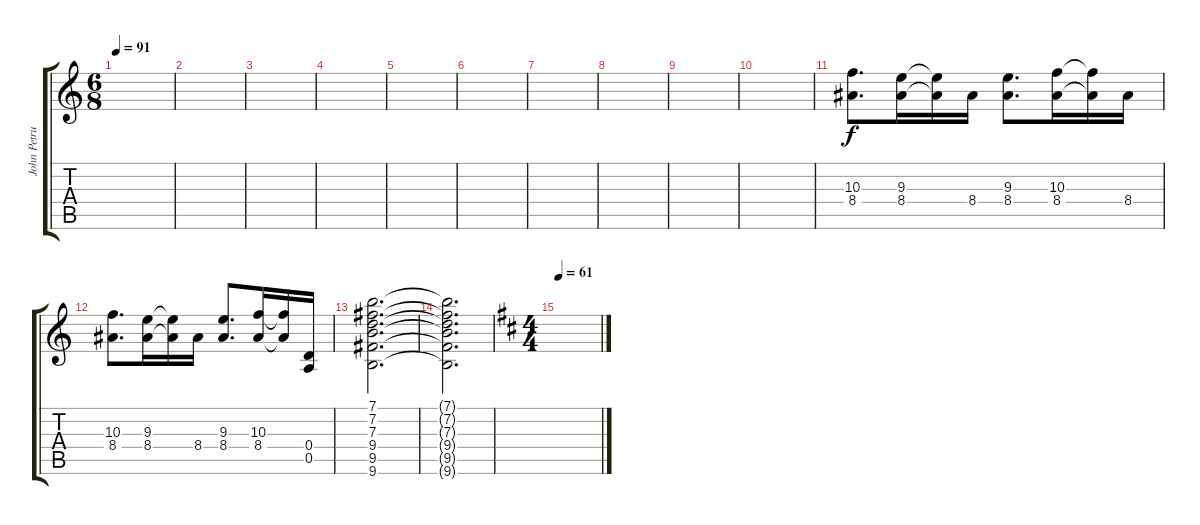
\track ("John Petrucci - Guitar Dropped D" "John Petru") {instrument distortionguitar}
\staff {score tabs}
\tuning (E4 B3 G3 D3 A2 D2) {hide}
\ts (6 8)
\tempo 91
\clef g2
\ks aminor
|
|
|
|
|
|
|
|
|
|
(10.3 8.4).8{d} (9.3 8.4).16 (9.3{t} 8.4{t}).16 8.4.16 (9.3 8.4).8{d} (10.3 8.4).16 (10.3{t} 8.4{t}).16 8.4.16 |
(10.3 8.4).8{d} (9.3 8.4).16 (9.3{t} 8.4{t}).16 8.4.16 (9.3 8.4).8{d} (10.3 8.4).16 (10.3{t} 8.4{t}).16 (0.4 0.5).16 |
(7.1 7.2 7.3 9.4 9.5 9.6).2{d volume 0} |
(7.1{t} 7.2{t} 7.3{t} 9.4{t} 9.5{t} 9.6{t}).2{d} |
\ts (4 4)
\tempo 61
\ks bminor
